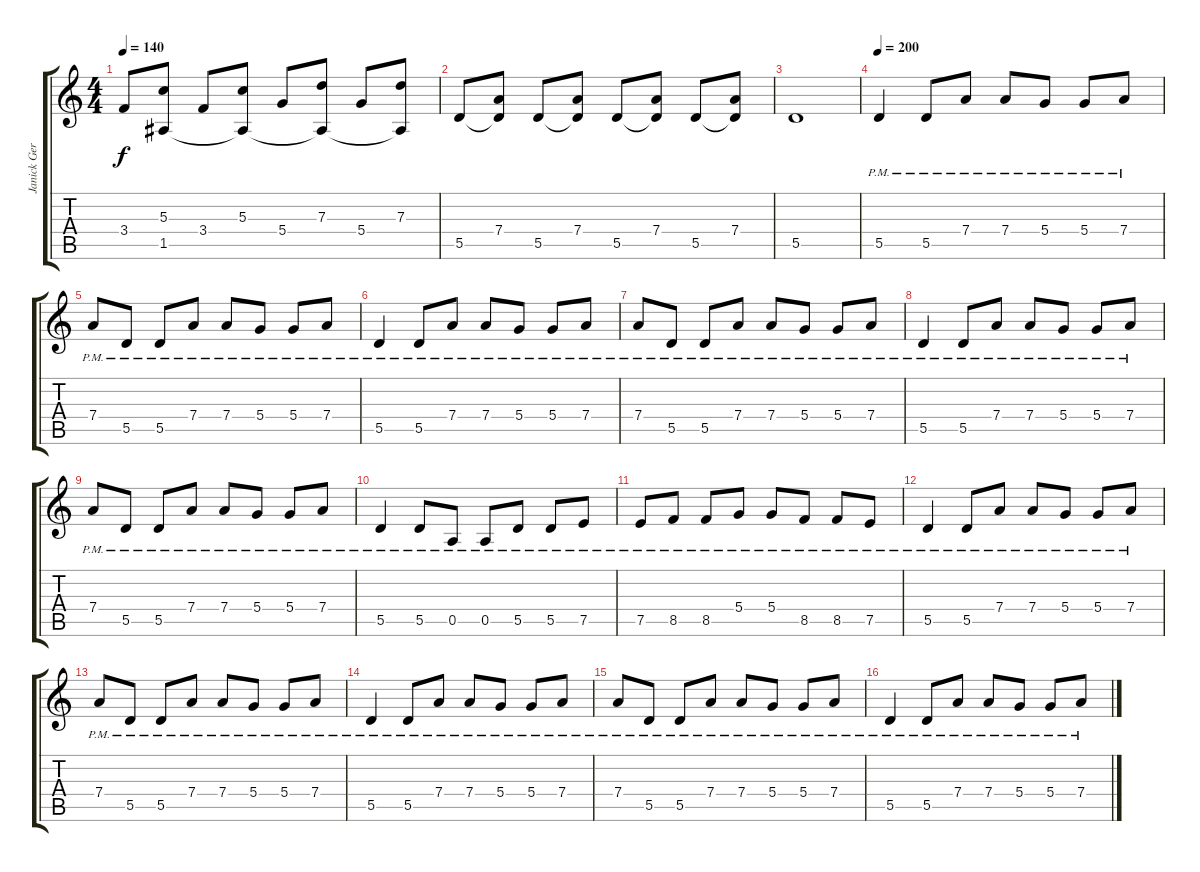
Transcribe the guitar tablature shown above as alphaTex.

\track ("Janick Gers" "Janick Ger") {instrument distortionguitar}
\staff {score tabs}
\tuning (E4 B3 G3 D3 A2 E2) {hide}
\ts (4 4)
\tempo 140
\clef g2
\ks c
3.4.8{dy f} (5.3 1.5{t}).8 3.4.8 (5.3 1.5{t}).8 5.4.8 (7.3 1.5{t}).8 5.4.8 (7.3 1.5{t}).8 |
5.5.8 (7.4 5.5{t}).8 5.5.8 (7.4 5.5{t}).8 5.5.8 (7.4 5.5{t}).8 5.5.8 (7.4 5.5{t}).8 |
5.5.1 |
\tempo 200
5.5{pm}.4{volume 14 instrument distortionguitar} 5.5{pm}.8 7.4{pm}.8 7.4{pm}.8 5.4{pm}.8 5.4{pm}.8 7.4{pm}.8 |
7.4{pm}.8 5.5{pm}.8 5.5{pm}.8 7.4{pm}.8 7.4{pm}.8 5.4{pm}.8 5.4{pm}.8 7.4{pm}.8 |
5.5{pm}.4 5.5{pm}.8 7.4{pm}.8 7.4{pm}.8 5.4{pm}.8 5.4{pm}.8 7.4{pm}.8 |
7.4{pm}.8 5.5{pm}.8 5.5{pm}.8 7.4{pm}.8 7.4{pm}.8 5.4{pm}.8 5.4{pm}.8 7.4{pm}.8 |
5.5{pm}.4 5.5{pm}.8 7.4{pm}.8 7.4{pm}.8 5.4{pm}.8 5.4{pm}.8 7.4{pm}.8 |
7.4{pm}.8 5.5{pm}.8 5.5{pm}.8 7.4{pm}.8 7.4{pm}.8 5.4{pm}.8 5.4{pm}.8 7.4{pm}.8 |
5.5{pm}.4 5.5{pm}.8 0.5{pm}.8 0.5{pm}.8 5.5{pm}.8 5.5{pm}.8 7.5{pm}.8 |
7.5{pm}.8 8.5{pm}.8 8.5{pm}.8 5.4{pm}.8 5.4{pm}.8 8.5{pm}.8 8.5{pm}.8 7.5{pm}.8 |
5.5{pm}.4{volume 14 instrument distortionguitar} 5.5{pm}.8 7.4{pm}.8 7.4{pm}.8 5.4{pm}.8 5.4{pm}.8 7.4{pm}.8 |
7.4{pm}.8 5.5{pm}.8 5.5{pm}.8 7.4{pm}.8 7.4{pm}.8 5.4{pm}.8 5.4{pm}.8 7.4{pm}.8 |
5.5{pm}.4 5.5{pm}.8 7.4{pm}.8 7.4{pm}.8 5.4{pm}.8 5.4{pm}.8 7.4{pm}.8 |
7.4{pm}.8 5.5{pm}.8 5.5{pm}.8 7.4{pm}.8 7.4{pm}.8 5.4{pm}.8 5.4{pm}.8 7.4{pm}.8 |
5.5{pm}.4 5.5{pm}.8 7.4{pm}.8 7.4{pm}.8 5.4{pm}.8 5.4{pm}.8 7.4{pm}.8
